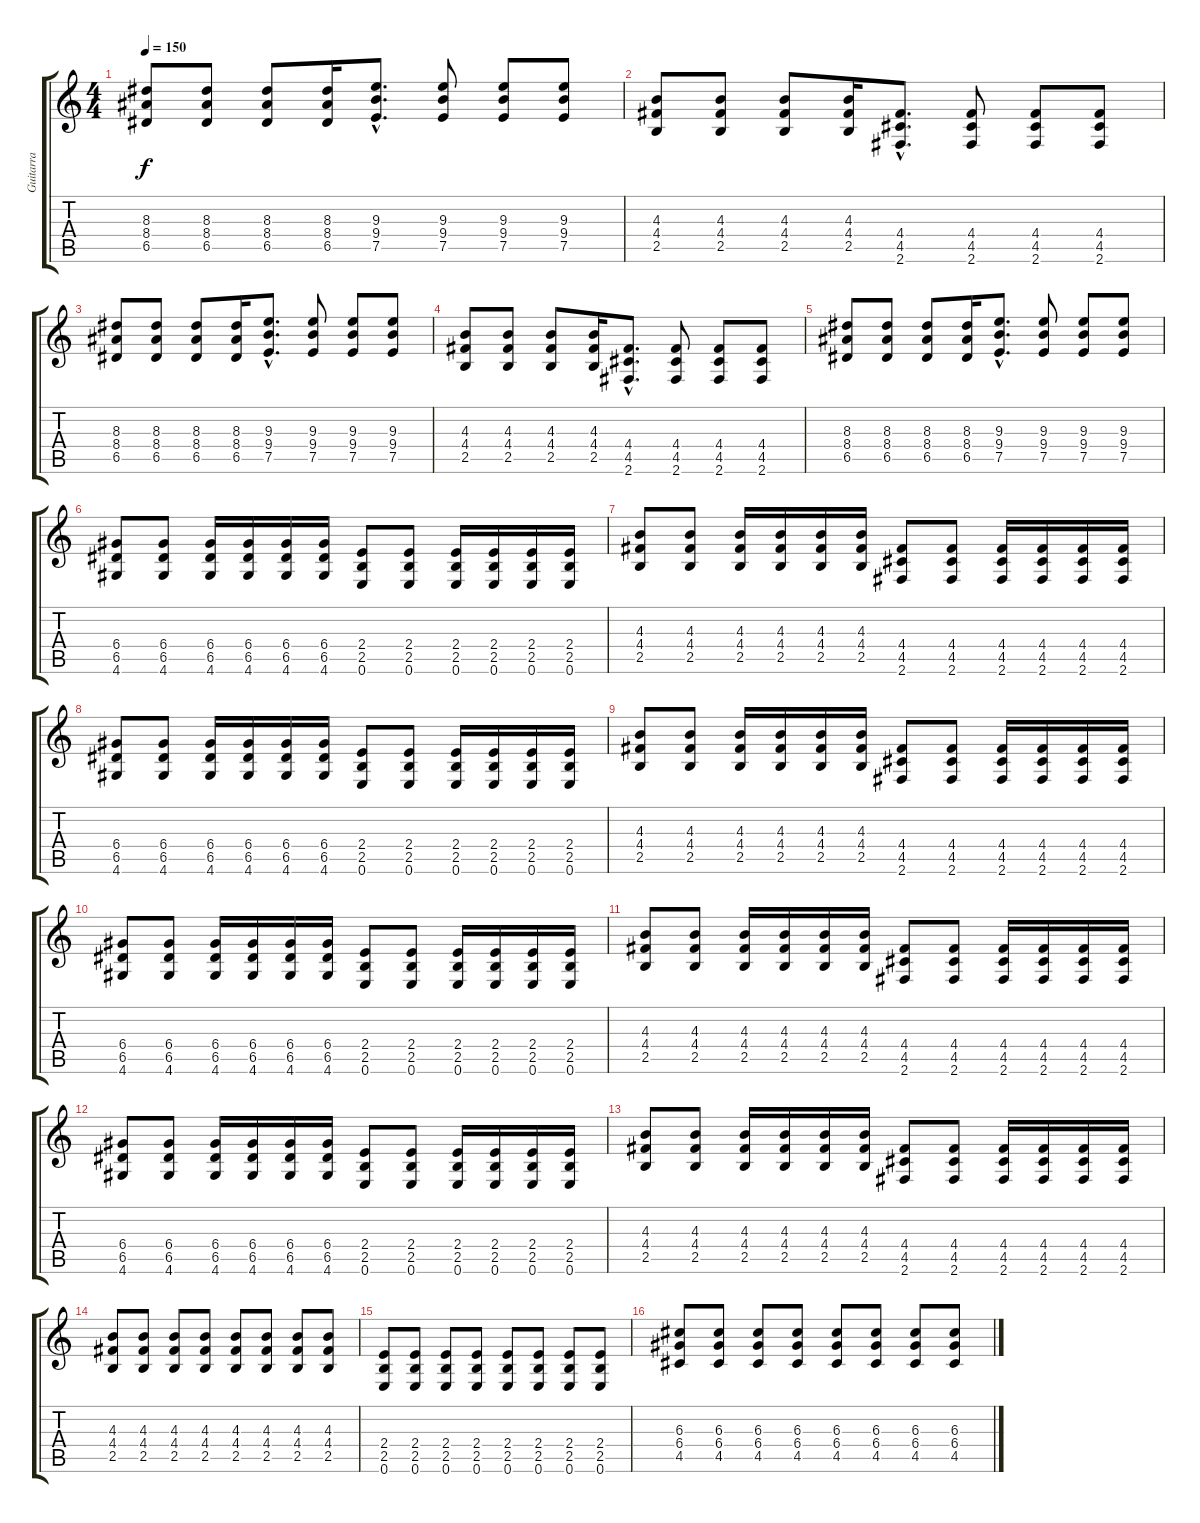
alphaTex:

\track ("Guitarra" "Guitarra") {instrument distortionguitar}
\staff {score tabs}
\tuning (E4 B3 G3 D3 A2 E2) {hide}
\ts (4 4)
\tempo 150
\clef g2
\ks c
(8.3 8.4 6.5).8{dy f} (8.3 8.4 6.5).8 (8.3 8.4 6.5).8 (8.3 8.4 6.5).16 (9.3{hac} 9.4{hac} 7.5{hac}).8{d} (9.3 9.4 7.5).8 (9.3 9.4 7.5).8 (9.3 9.4 7.5).8 |
(4.3 4.4 2.5).8 (4.3 4.4 2.5).8 (4.3 4.4 2.5).8 (4.3 4.4 2.5).16 (4.4{hac} 4.5{hac} 2.6{hac}).8{d} (4.4 4.5 2.6).8 (4.4 4.5 2.6).8 (4.4 4.5 2.6).8 |
(8.3 8.4 6.5).8 (8.3 8.4 6.5).8 (8.3 8.4 6.5).8 (8.3 8.4 6.5).16 (9.3{hac} 9.4{hac} 7.5{hac}).8{d} (9.3 9.4 7.5).8 (9.3 9.4 7.5).8 (9.3 9.4 7.5).8 |
(4.3 4.4 2.5).8 (4.3 4.4 2.5).8 (4.3 4.4 2.5).8 (4.3 4.4 2.5).16 (4.4{hac} 4.5{hac} 2.6{hac}).8{d} (4.4 4.5 2.6).8 (4.4 4.5 2.6).8 (4.4 4.5 2.6).8 |
(8.3 8.4 6.5).8 (8.3 8.4 6.5).8 (8.3 8.4 6.5).8 (8.3 8.4 6.5).16 (9.3{hac} 9.4{hac} 7.5{hac}).8{d} (9.3 9.4 7.5).8 (9.3 9.4 7.5).8 (9.3 9.4 7.5).8 |
(6.4 6.5 4.6).8 (6.4 6.5 4.6).8 (6.4 6.5 4.6).16 (6.4 6.5 4.6).16 (6.4 6.5 4.6).16 (6.4 6.5 4.6).16 (2.4 2.5 0.6).8 (2.4 2.5 0.6).8 (2.4 2.5 0.6).16 (2.4 2.5 0.6).16 (2.4 2.5 0.6).16 (2.4 2.5 0.6).16 |
(4.3 4.4 2.5).8 (4.3 4.4 2.5).8 (4.3 4.4 2.5).16 (4.3 4.4 2.5).16 (4.3 4.4 2.5).16 (4.3 4.4 2.5).16 (4.4 4.5 2.6).8 (4.4 4.5 2.6).8 (4.4 4.5 2.6).16 (4.4 4.5 2.6).16 (4.4 4.5 2.6).16 (4.4 4.5 2.6).16 |
(6.4 6.5 4.6).8 (6.4 6.5 4.6).8 (6.4 6.5 4.6).16 (6.4 6.5 4.6).16 (6.4 6.5 4.6).16 (6.4 6.5 4.6).16 (2.4 2.5 0.6).8 (2.4 2.5 0.6).8 (2.4 2.5 0.6).16 (2.4 2.5 0.6).16 (2.4 2.5 0.6).16 (2.4 2.5 0.6).16 |
(4.3 4.4 2.5).8 (4.3 4.4 2.5).8 (4.3 4.4 2.5).16 (4.3 4.4 2.5).16 (4.3 4.4 2.5).16 (4.3 4.4 2.5).16 (4.4 4.5 2.6).8 (4.4 4.5 2.6).8 (4.4 4.5 2.6).16 (4.4 4.5 2.6).16 (4.4 4.5 2.6).16 (4.4 4.5 2.6).16 |
(6.4 6.5 4.6).8 (6.4 6.5 4.6).8 (6.4 6.5 4.6).16 (6.4 6.5 4.6).16 (6.4 6.5 4.6).16 (6.4 6.5 4.6).16 (2.4 2.5 0.6).8 (2.4 2.5 0.6).8 (2.4 2.5 0.6).16 (2.4 2.5 0.6).16 (2.4 2.5 0.6).16 (2.4 2.5 0.6).16 |
(4.3 4.4 2.5).8 (4.3 4.4 2.5).8 (4.3 4.4 2.5).16 (4.3 4.4 2.5).16 (4.3 4.4 2.5).16 (4.3 4.4 2.5).16 (4.4 4.5 2.6).8 (4.4 4.5 2.6).8 (4.4 4.5 2.6).16 (4.4 4.5 2.6).16 (4.4 4.5 2.6).16 (4.4 4.5 2.6).16 |
(6.4 6.5 4.6).8 (6.4 6.5 4.6).8 (6.4 6.5 4.6).16 (6.4 6.5 4.6).16 (6.4 6.5 4.6).16 (6.4 6.5 4.6).16 (2.4 2.5 0.6).8 (2.4 2.5 0.6).8 (2.4 2.5 0.6).16 (2.4 2.5 0.6).16 (2.4 2.5 0.6).16 (2.4 2.5 0.6).16 |
(4.3 4.4 2.5).8 (4.3 4.4 2.5).8 (4.3 4.4 2.5).16 (4.3 4.4 2.5).16 (4.3 4.4 2.5).16 (4.3 4.4 2.5).16 (4.4 4.5 2.6).8 (4.4 4.5 2.6).8 (4.4 4.5 2.6).16 (4.4 4.5 2.6).16 (4.4 4.5 2.6).16 (4.4 4.5 2.6).16 |
(4.3 4.4 2.5).8 (4.3 4.4 2.5).8 (4.3 4.4 2.5).8 (4.3 4.4 2.5).8 (4.3 4.4 2.5).8 (4.3 4.4 2.5).8 (4.3 4.4 2.5).8 (4.3 4.4 2.5).8 |
(2.4 2.5 0.6).8 (2.4 2.5 0.6).8 (2.4 2.5 0.6).8 (2.4 2.5 0.6).8 (2.4 2.5 0.6).8 (2.4 2.5 0.6).8 (2.4 2.5 0.6).8 (2.4 2.5 0.6).8 |
(6.3 6.4 4.5).8 (6.3 6.4 4.5).8 (6.3 6.4 4.5).8 (6.3 6.4 4.5).8 (6.3 6.4 4.5).8 (6.3 6.4 4.5).8 (6.3 6.4 4.5).8 (6.3 6.4 4.5).8
